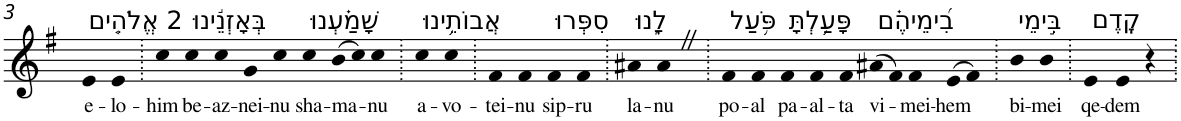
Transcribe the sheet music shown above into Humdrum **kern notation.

**kern	**text
*part1	*part1
*staff1	*staff1
*I"Piano	*
*I'Pno	*
!!LO:PB:g=z
*clefG2	*
*k[f#]	*
*G:	*
=3	=3
!LO:TX:a:t=2 אֱלֹהִ֤ים	!
!	!LO:LY:b
4e	e-
!	!LO:LY:b
4e	-lo-
=4.	=4.
!	!LO:LY:b
4cc	-him
!LO:TX:a:t=בְּאָזְנֵ֬ינוּ	!
!	!LO:LY:b
4cc	be-
!	!LO:LY:b
4cc	-az-
!	!LO:LY:b
4g	-nei-
!	!LO:LY:b
4cc	-nu
!LO:TX:a:t=שָׁמַ֗עְנוּ	!
!	!LO:LY:b
4cc	sha-
!	!LO:LY:b
(>8b	-ma-
8cc)	.
!	!LO:LY:b
4cc	-nu
=5.	=5.
!LO:TX:a:t=אֲבוֹתֵ֥ינוּ	!
!	!LO:LY:b
4cc	a-
!	!LO:LY:b
4cc	-vo-
=6.	=6.
!	!LO:LY:b
4f#	-tei-
!	!LO:LY:b
4f#	-nu
!LO:TX:a:t=סִפְּרוּ	!
!	!LO:LY:b
4f#	sip-
!	!LO:LY:b
4f#	-ru
=7.	=7.
!LO:TX:a:t=לָ֑נוּ	!
!	!LO:LY:b
4a#X	la-
!	!LO:LY:b
4a#Z	-nu
=8.	=8.
!LO:TX:a:t=פֹּ֥עַל	!
!	!LO:LY:b
4f#	po-
!	!LO:LY:b
4f#	-al
!LO:TX:a:t=פָּעַ֥לְתָּ	!
!	!LO:LY:b
4f#	pa-
!	!LO:LY:b
4f#	-al-
!	!LO:LY:b
4f#	-ta
!LO:TX:a:t=בִ֝ימֵיהֶ֗ם	!
!	!LO:LY:b
(>8a#X	vi-
8f#)	.
!	!LO:LY:b
4f#	-mei-
!	!LO:LY:b
(>8e	-hem
8f#)	.
=9.	=9.
!LO:TX:a:t=בִּ֣ימֵי	!
!	!LO:LY:b
4b	bi-
!	!LO:LY:b
4b	-mei
=10.	=10.
!LO:TX:a:t=קֶֽדֶם	!
!	!LO:LY:b
4e	qe-
!	!LO:LY:b
4e	-dem
4r	.
=.	=.
*-	*-
